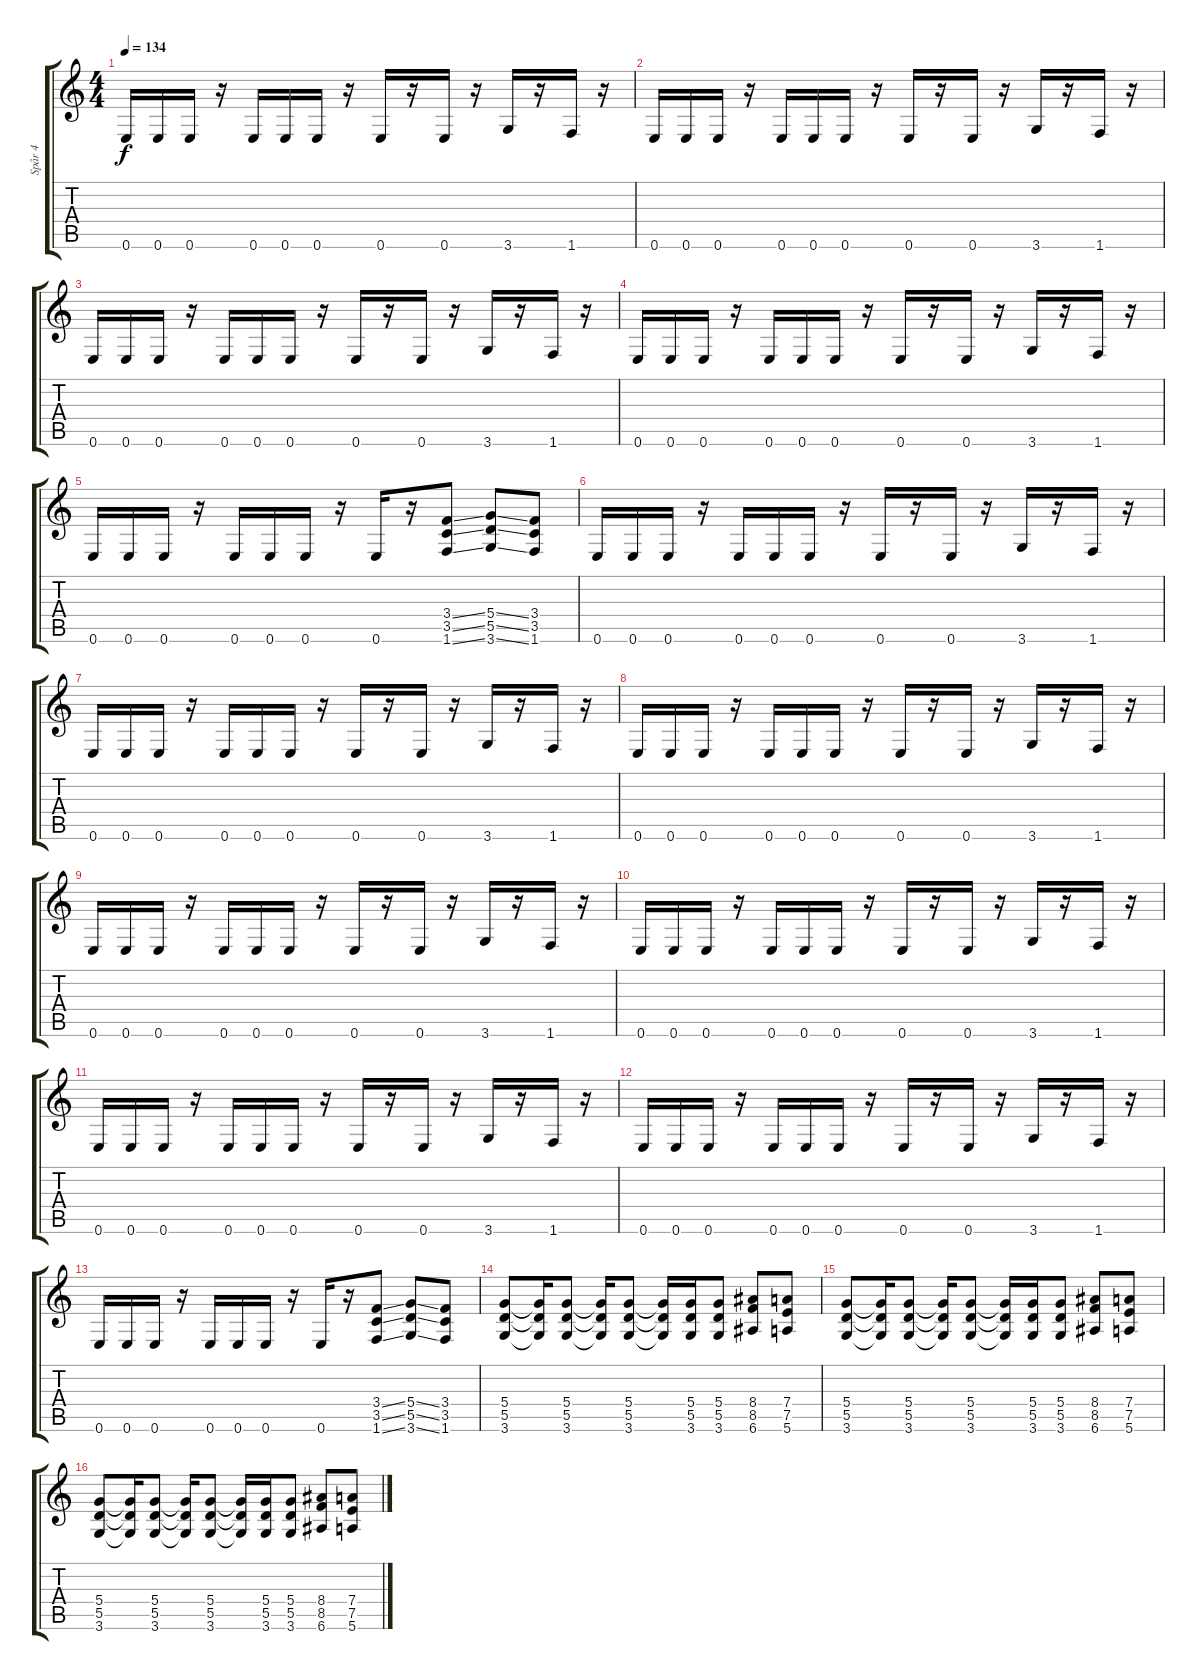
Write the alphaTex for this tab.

\track ("Spår 4" "Spår 4") {instrument distortionguitar}
\staff {score tabs}
\tuning (E4 B3 G3 D3 A2 E2) {hide}
\ts (4 4)
\tempo 134
\clef g2
\ks c
0.6.16{dy f} 0.6.16 0.6.16 r.16 0.6.16 0.6.16 0.6.16 r.16 0.6.16 r.16 0.6.16 r.16 3.6.16 r.16 1.6.16 r.16 |
0.6.16 0.6.16 0.6.16 r.16 0.6.16 0.6.16 0.6.16 r.16 0.6.16 r.16 0.6.16 r.16 3.6.16 r.16 1.6.16 r.16 |
0.6.16 0.6.16 0.6.16 r.16 0.6.16 0.6.16 0.6.16 r.16 0.6.16 r.16 0.6.16 r.16 3.6.16 r.16 1.6.16 r.16 |
0.6.16 0.6.16 0.6.16 r.16 0.6.16 0.6.16 0.6.16 r.16 0.6.16 r.16 0.6.16 r.16 3.6.16 r.16 1.6.16 r.16 |
0.6.16 0.6.16 0.6.16 r.16 0.6.16 0.6.16 0.6.16 r.16 0.6.16 r.16 (3.4{ss} 3.5{ss} 1.6{ss}).8 (5.4{ss} 5.5{ss} 3.6{ss}).8 (3.4 3.5 1.6).8 |
0.6.16 0.6.16 0.6.16 r.16 0.6.16 0.6.16 0.6.16 r.16 0.6.16 r.16 0.6.16 r.16 3.6.16 r.16 1.6.16 r.16 |
0.6.16 0.6.16 0.6.16 r.16 0.6.16 0.6.16 0.6.16 r.16 0.6.16 r.16 0.6.16 r.16 3.6.16 r.16 1.6.16 r.16 |
0.6.16 0.6.16 0.6.16 r.16 0.6.16 0.6.16 0.6.16 r.16 0.6.16 r.16 0.6.16 r.16 3.6.16 r.16 1.6.16 r.16 |
0.6.16 0.6.16 0.6.16 r.16 0.6.16 0.6.16 0.6.16 r.16 0.6.16 r.16 0.6.16 r.16 3.6.16 r.16 1.6.16 r.16 |
0.6.16 0.6.16 0.6.16 r.16 0.6.16 0.6.16 0.6.16 r.16 0.6.16 r.16 0.6.16 r.16 3.6.16 r.16 1.6.16 r.16 |
0.6.16 0.6.16 0.6.16 r.16 0.6.16 0.6.16 0.6.16 r.16 0.6.16 r.16 0.6.16 r.16 3.6.16 r.16 1.6.16 r.16 |
0.6.16 0.6.16 0.6.16 r.16 0.6.16 0.6.16 0.6.16 r.16 0.6.16 r.16 0.6.16 r.16 3.6.16 r.16 1.6.16 r.16 |
0.6.16 0.6.16 0.6.16 r.16 0.6.16 0.6.16 0.6.16 r.16 0.6.16 r.16 (3.4{ss} 3.5{ss} 1.6{ss}).8 (5.4{ss} 5.5{ss} 3.6{ss}).8 (3.4 3.5 1.6).8 |
(5.4 5.5 3.6).8 (5.4{t} 5.5{t} 3.6{t}).16 (5.4 5.5 3.6).8 (5.4{t} 5.5{t} 3.6{t}).16 (5.4 5.5 3.6).8 (5.4{t} 5.5{t} 3.6{t}).16 (5.4 5.5 3.6).16 (5.4 5.5 3.6).8 (8.4 8.5 6.6).8 (7.4 7.5 5.6).8 |
(5.4 5.5 3.6).8 (5.4{t} 5.5{t} 3.6{t}).16 (5.4 5.5 3.6).8 (5.4{t} 5.5{t} 3.6{t}).16 (5.4 5.5 3.6).8 (5.4{t} 5.5{t} 3.6{t}).16 (5.4 5.5 3.6).16 (5.4 5.5 3.6).8 (8.4 8.5 6.6).8 (7.4 7.5 5.6).8 |
(5.4 5.5 3.6).8 (5.4{t} 5.5{t} 3.6{t}).16 (5.4 5.5 3.6).8 (5.4{t} 5.5{t} 3.6{t}).16 (5.4 5.5 3.6).8 (5.4{t} 5.5{t} 3.6{t}).16 (5.4 5.5 3.6).16 (5.4 5.5 3.6).8 (8.4 8.5 6.6).8 (7.4 7.5 5.6).8
